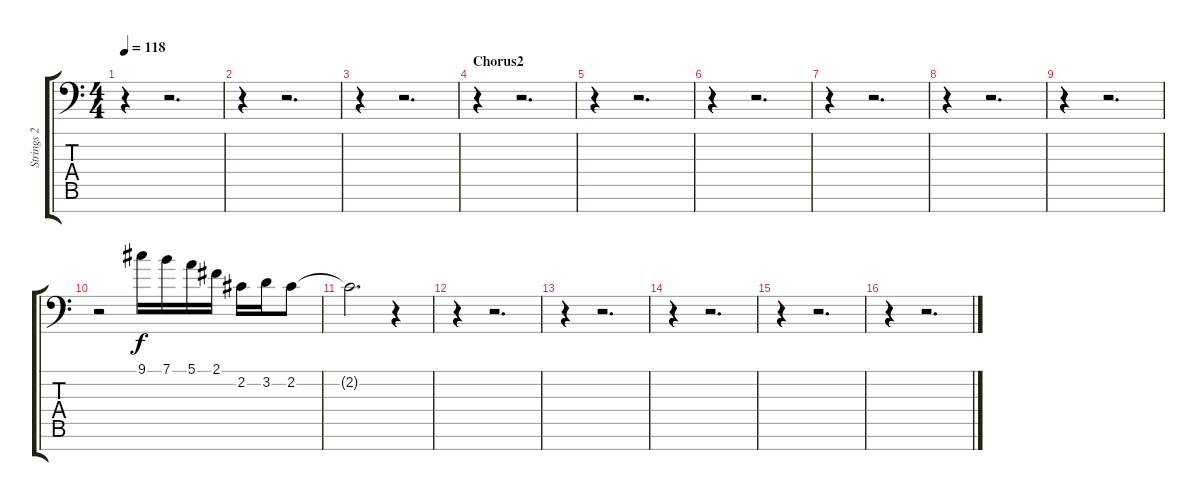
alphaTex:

\track ("Strings 2" "Strings 2") {instrument tremolostrings}
\staff {score tabs}
\tuning (E4 B3 G3 D3 A2 E2 C-1) {hide}
\ts (4 4)
\tempo 118
\clef f4
\ks c
r.4{dy f} r.2{d} |
r.4 r.2{d} |
r.4 r.2{d} |
\section ("" "Chorus2")
r.4 r.2{d} |
r.4 r.2{d} |
r.4 r.2{d} |
r.4 r.2{d} |
r.4 r.2{d} |
r.4 r.2{d} |
r.2 9.1.16 7.1.16 5.1.16 2.1.16 2.2.16 3.2.16 2.2.8 |
2.2{t}.2{d} r.4 |
r.4 r.2{d} |
r.4 r.2{d} |
r.4 r.2{d} |
r.4 r.2{d} |
r.4 r.2{d}
